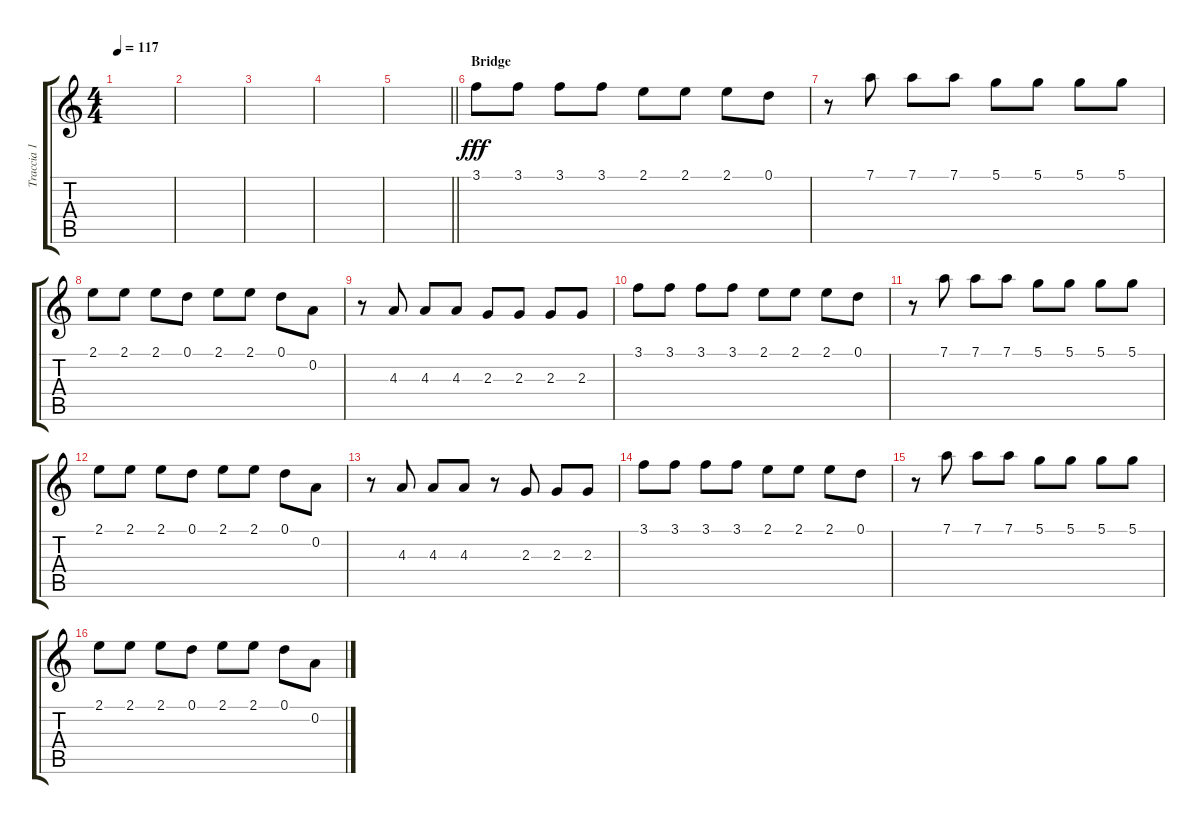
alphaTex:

\track ("Traccia 1" "Traccia 1") {instrument distortionguitar}
\staff {score tabs}
\tuning (D4 A3 F3 C3 G2 D2) {hide}
\ts (4 4)
\tempo 117
\clef g2
\ks c
|
|
|
|
\barLineRight lightlight
|
\section ("" "Bridge")
3.1.8{dy fff volume 14} 3.1.8 3.1.8 3.1.8 2.1.8 2.1.8 2.1.8 0.1.8 |
r.8 7.1.8 7.1.8 7.1.8 5.1.8 5.1.8 5.1.8 5.1.8 |
2.1.8 2.1.8 2.1.8 0.1.8 2.1.8 2.1.8 0.1.8 0.2.8 |
r.8 4.3.8 4.3.8 4.3.8 2.3.8 2.3.8 2.3.8 2.3.8 |
3.1.8 3.1.8 3.1.8 3.1.8 2.1.8 2.1.8 2.1.8 0.1.8 |
r.8 7.1.8 7.1.8 7.1.8 5.1.8 5.1.8 5.1.8 5.1.8 |
2.1.8 2.1.8 2.1.8 0.1.8 2.1.8 2.1.8 0.1.8 0.2.8 |
r.8 4.3.8 4.3.8 4.3.8 r.8 2.3.8 2.3.8 2.3.8 |
3.1.8 3.1.8 3.1.8 3.1.8 2.1.8 2.1.8 2.1.8 0.1.8 |
r.8 7.1.8 7.1.8 7.1.8 5.1.8 5.1.8 5.1.8 5.1.8 |
2.1.8 2.1.8 2.1.8 0.1.8 2.1.8 2.1.8 0.1.8 0.2.8
